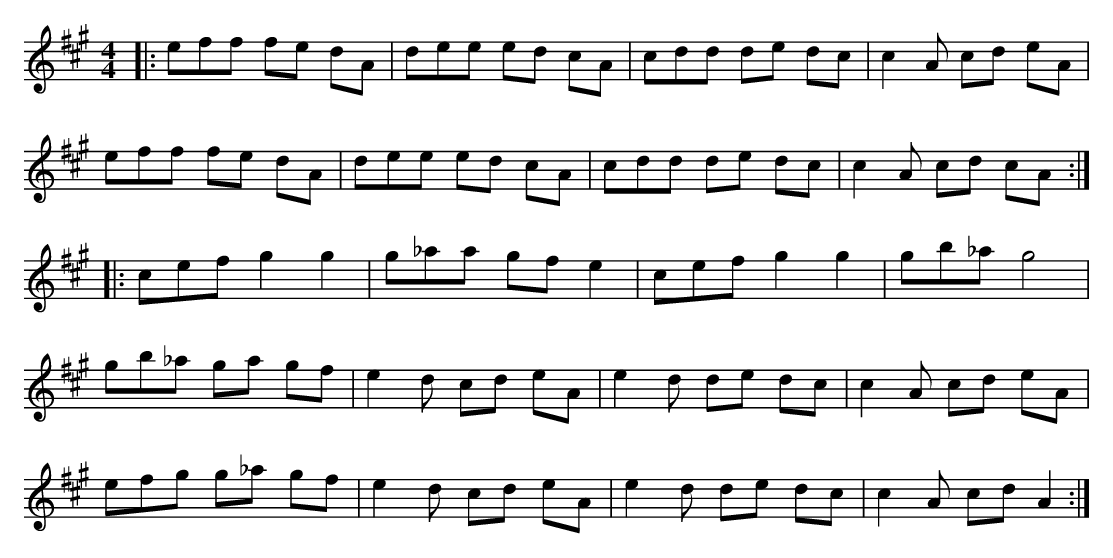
X:1
M:4/4
K:A
|:eff fe dA|dee ed cA|cdd de dc|c2 A cd eA|
eff fe dA|dee ed cA|cdd de dc|c2 A cd cA:|
|:cef g2 g2|g_aa gf e2|cef g2 g2|gb_a g4|
gb_a ga gf|e2 d cd eA|e2 d de dc|c2 A cd eA|
efg g_a gf|e2 d cd eA|e2 d de dc|c2 A cd A2:|
